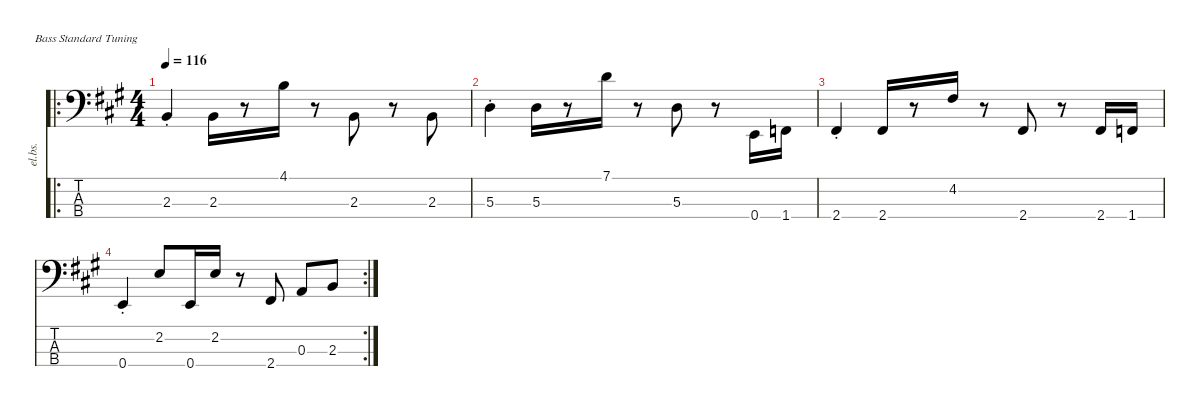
\defaultSystemsLayout 4
\hideDynamics
\bracketExtendMode nobrackets
\otherSystemsTrackNameOrientation horizontal
\track ("Electric Bass" "el.bs.") {instrument electricbassfinger}
\staff {score tabs}
\tuning (G2 D2 A1 E1)
\ro
\ts (4 4)
\tempo 116
\clef f4
\ks a
2.3{st acc forcenatural}.4{dy mf instrument electricbassfinger beam Up} 2.3{acc forcenatural}.16{beam Down} r.8{beam Down} 4.1{acc forcenatural}.16{beam Down} r.8{beam Down} 2.3{acc forcenatural}.8{beam Up} r.8{beam Down} 2.3{acc forcenatural}.8{beam Up} |
5.3{st acc forcenatural}.4{beam Down} 5.3{acc forcenatural}.16{beam Down} r.8{beam Down} 7.1{acc forcenatural}.16{beam Down} r.8{beam Down} 5.3{acc forcenatural}.8{beam Down} r.8{beam Down} 0.4{acc forcenatural}.16{beam Up} 1.4{acc forcenatural}.16{beam Up} |
2.4{st acc #}.4{beam Up} 2.4{acc #}.16{beam Up} r.8{beam Up} 4.2{acc #}.16{beam Up} r.8{beam Up} 2.4{acc #}.8{beam Up} r.8{beam Up} 2.4{acc #}.16{beam Up} 1.4{acc forcenatural}.16{beam Up} |
\rc 2
0.4{st acc forcenatural}.4{beam Up} 2.2{acc forcenatural}.8{beam Up} 0.4{acc forcenatural}.16{beam Up} 2.2{acc forcenatural}.16{beam Up} r.8{beam Up} 2.4{acc #}.8{beam Up} 0.3{acc forcenatural}.8{beam Up} 2.3{acc forcenatural}.8{beam Up}
